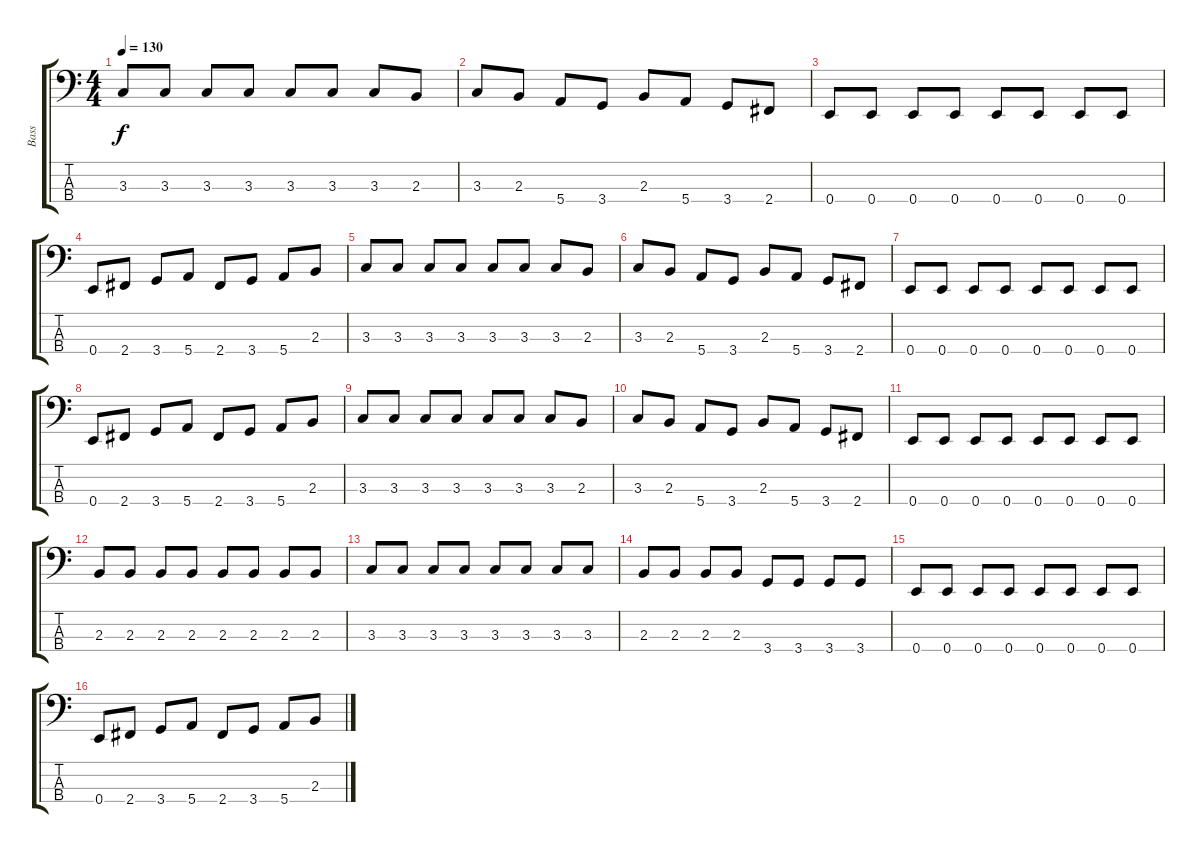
\track ("Bass" "Bass") {instrument electricbasspick}
\staff {score tabs}
\tuning (G2 D2 A1 E1) {hide}
\ts (4 4)
\tempo 130
\clef f4
\ks c
3.3.8{dy f} 3.3.8 3.3.8 3.3.8 3.3.8 3.3.8 3.3.8 2.3.8 |
3.3.8 2.3.8 5.4.8 3.4.8 2.3.8 5.4.8 3.4.8 2.4.8 |
0.4.8 0.4.8 0.4.8 0.4.8 0.4.8 0.4.8 0.4.8 0.4.8 |
0.4.8 2.4.8 3.4.8 5.4.8 2.4.8 3.4.8 5.4.8 2.3.8 |
3.3.8 3.3.8 3.3.8 3.3.8 3.3.8 3.3.8 3.3.8 2.3.8 |
3.3.8 2.3.8 5.4.8 3.4.8 2.3.8 5.4.8 3.4.8 2.4.8 |
0.4.8 0.4.8 0.4.8 0.4.8 0.4.8 0.4.8 0.4.8 0.4.8 |
0.4.8 2.4.8 3.4.8 5.4.8 2.4.8 3.4.8 5.4.8 2.3.8 |
3.3.8 3.3.8 3.3.8 3.3.8 3.3.8 3.3.8 3.3.8 2.3.8 |
3.3.8 2.3.8 5.4.8 3.4.8 2.3.8 5.4.8 3.4.8 2.4.8 |
0.4.8 0.4.8 0.4.8 0.4.8 0.4.8 0.4.8 0.4.8 0.4.8 |
2.3.8 2.3.8 2.3.8 2.3.8 2.3.8 2.3.8 2.3.8 2.3.8 |
3.3.8 3.3.8 3.3.8 3.3.8 3.3.8 3.3.8 3.3.8 3.3.8 |
2.3.8 2.3.8 2.3.8 2.3.8 3.4.8 3.4.8 3.4.8 3.4.8 |
0.4.8 0.4.8 0.4.8 0.4.8 0.4.8 0.4.8 0.4.8 0.4.8 |
0.4.8 2.4.8 3.4.8 5.4.8 2.4.8 3.4.8 5.4.8 2.3.8
